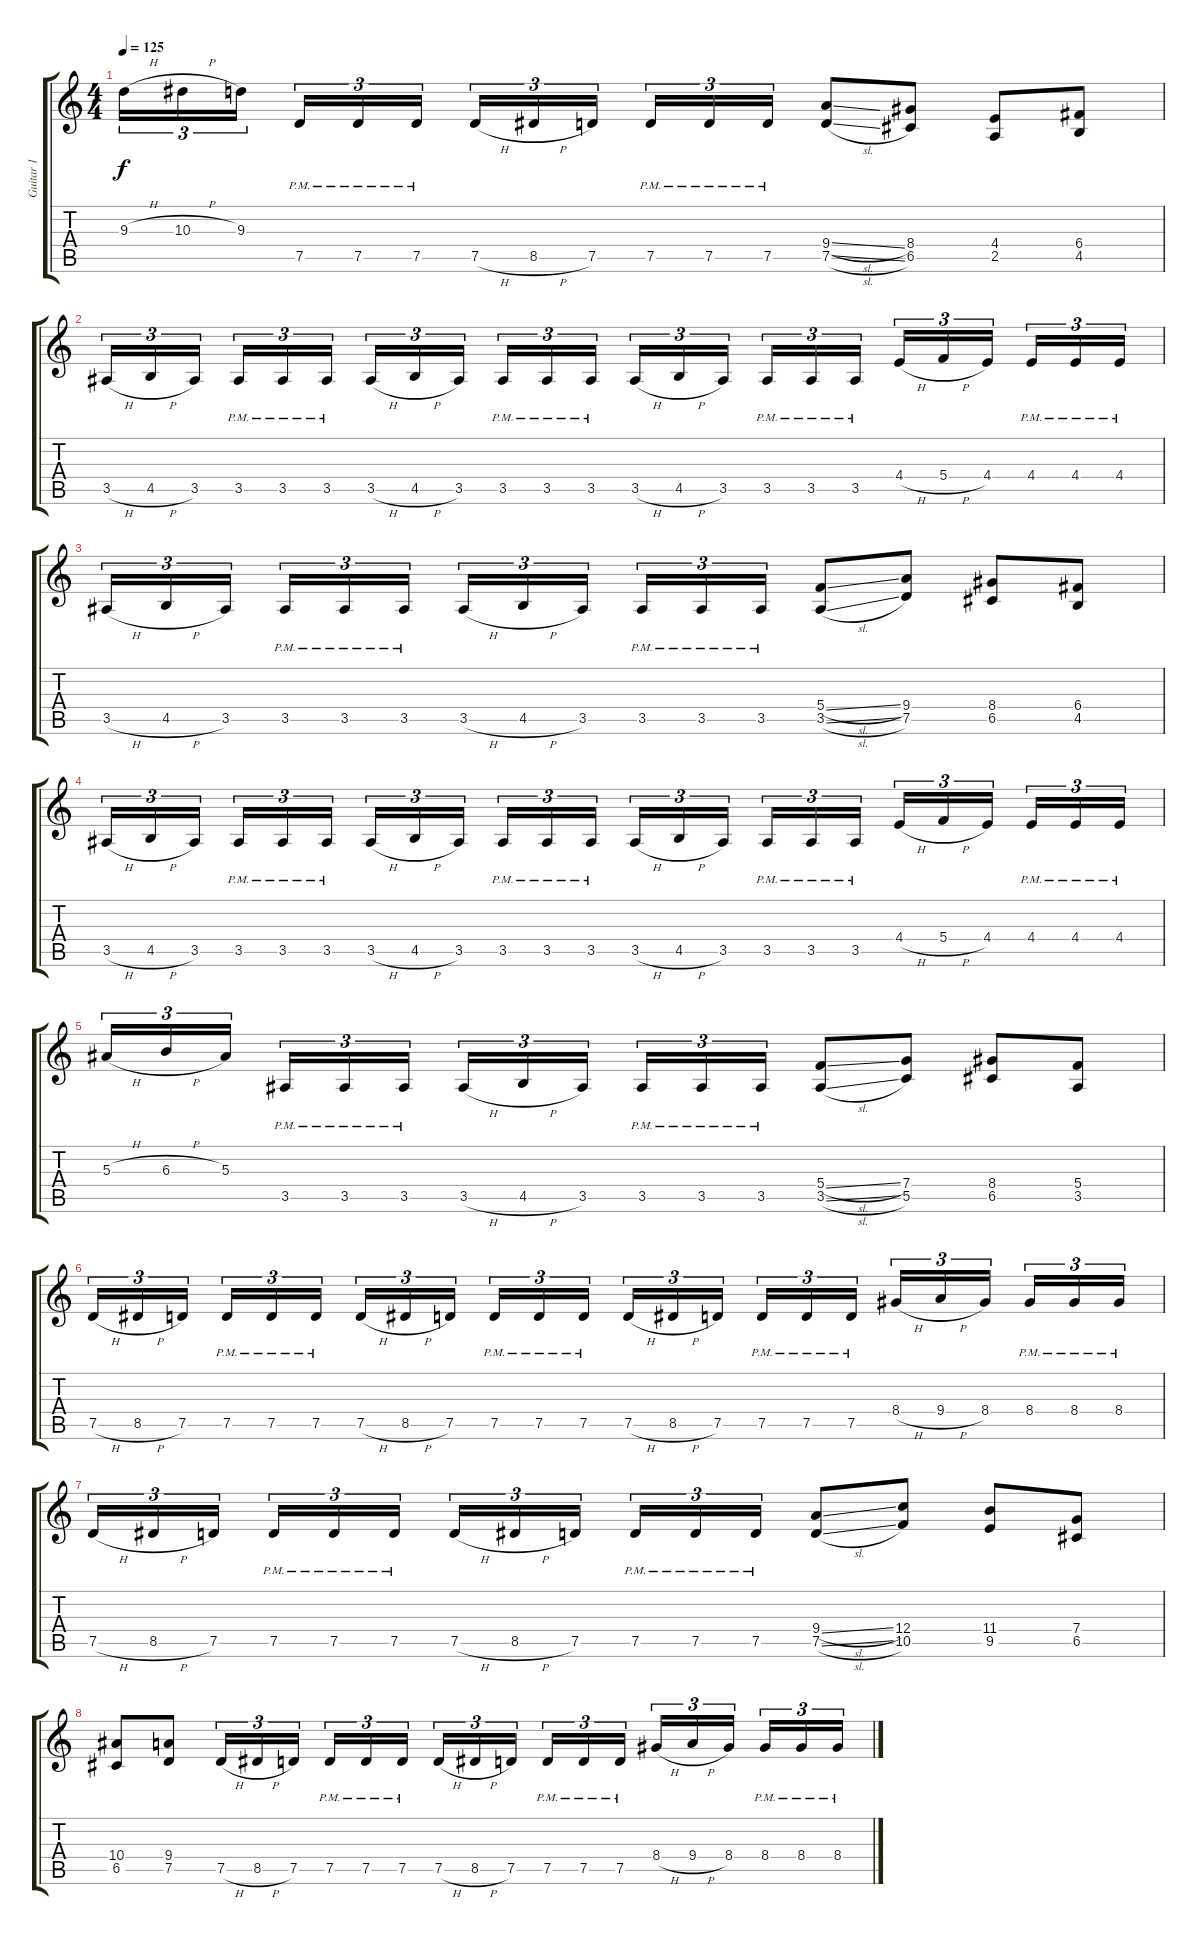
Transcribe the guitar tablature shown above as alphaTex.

\track ("Guitar 1" "Guitar 1") {instrument distortionguitar}
\staff {score tabs}
\tuning (D4 A3 F3 C3 G2 D2) {hide}
\ts (4 4)
\tempo 125
\clef g2
\ks c
9.3{h}.16{tu (3 2) dy f} 10.3{h}.16{tu (3 2)} 9.3.16{tu (3 2)} 7.5{pm}.16{tu (3 2)} 7.5{pm}.16{tu (3 2)} 7.5{pm}.16{tu (3 2)} 7.5{h}.16{tu (3 2)} 8.5{h}.16{tu (3 2)} 7.5.16{tu (3 2)} 7.5{pm}.16{tu (3 2)} 7.5{pm}.16{tu (3 2)} 7.5{pm}.16{tu (3 2)} (9.4{sl} 7.5{sl}).8 (8.4 6.5).8 (4.4 2.5).8 (6.4 4.5).8 |
3.5{h}.16{tu (3 2)} 4.5{h}.16{tu (3 2)} 3.5.16{tu (3 2)} 3.5{pm}.16{tu (3 2)} 3.5{pm}.16{tu (3 2)} 3.5{pm}.16{tu (3 2)} 3.5{h}.16{tu (3 2)} 4.5{h}.16{tu (3 2)} 3.5.16{tu (3 2)} 3.5{pm}.16{tu (3 2)} 3.5{pm}.16{tu (3 2)} 3.5{pm}.16{tu (3 2)} 3.5{h}.16{tu (3 2)} 4.5{h}.16{tu (3 2)} 3.5.16{tu (3 2)} 3.5{pm}.16{tu (3 2)} 3.5{pm}.16{tu (3 2)} 3.5{pm}.16{tu (3 2)} 4.4{h}.16{tu (3 2)} 5.4{h}.16{tu (3 2)} 4.4.16{tu (3 2)} 4.4{pm}.16{tu (3 2)} 4.4{pm}.16{tu (3 2)} 4.4{pm}.16{tu (3 2)} |
3.5{h}.16{tu (3 2)} 4.5{h}.16{tu (3 2)} 3.5.16{tu (3 2)} 3.5{pm}.16{tu (3 2)} 3.5{pm}.16{tu (3 2)} 3.5{pm}.16{tu (3 2)} 3.5{h}.16{tu (3 2)} 4.5{h}.16{tu (3 2)} 3.5.16{tu (3 2)} 3.5{pm}.16{tu (3 2)} 3.5{pm}.16{tu (3 2)} 3.5{pm}.16{tu (3 2)} (5.4{sl} 3.5{sl}).8 (9.4 7.5).8 (8.4 6.5).8 (6.4 4.5).8 |
3.5{h}.16{tu (3 2)} 4.5{h}.16{tu (3 2)} 3.5.16{tu (3 2)} 3.5{pm}.16{tu (3 2)} 3.5{pm}.16{tu (3 2)} 3.5{pm}.16{tu (3 2)} 3.5{h}.16{tu (3 2)} 4.5{h}.16{tu (3 2)} 3.5.16{tu (3 2)} 3.5{pm}.16{tu (3 2)} 3.5{pm}.16{tu (3 2)} 3.5{pm}.16{tu (3 2)} 3.5{h}.16{tu (3 2)} 4.5{h}.16{tu (3 2)} 3.5.16{tu (3 2)} 3.5{pm}.16{tu (3 2)} 3.5{pm}.16{tu (3 2)} 3.5{pm}.16{tu (3 2)} 4.4{h}.16{tu (3 2)} 5.4{h}.16{tu (3 2)} 4.4.16{tu (3 2)} 4.4{pm}.16{tu (3 2)} 4.4{pm}.16{tu (3 2)} 4.4{pm}.16{tu (3 2)} |
5.3{h}.16{tu (3 2)} 6.3{h}.16{tu (3 2)} 5.3.16{tu (3 2)} 3.5{pm}.16{tu (3 2)} 3.5{pm}.16{tu (3 2)} 3.5{pm}.16{tu (3 2)} 3.5{h}.16{tu (3 2)} 4.5{h}.16{tu (3 2)} 3.5.16{tu (3 2)} 3.5{pm}.16{tu (3 2)} 3.5{pm}.16{tu (3 2)} 3.5{pm}.16{tu (3 2)} (5.4{sl} 3.5{sl}).8 (7.4 5.5).8 (8.4 6.5).8 (5.4 3.5).8 |
7.5{h}.16{tu (3 2)} 8.5{h}.16{tu (3 2)} 7.5.16{tu (3 2)} 7.5{pm}.16{tu (3 2)} 7.5{pm}.16{tu (3 2)} 7.5{pm}.16{tu (3 2)} 7.5{h}.16{tu (3 2)} 8.5{h}.16{tu (3 2)} 7.5.16{tu (3 2)} 7.5{pm}.16{tu (3 2)} 7.5{pm}.16{tu (3 2)} 7.5{pm}.16{tu (3 2)} 7.5{h}.16{tu (3 2)} 8.5{h}.16{tu (3 2)} 7.5.16{tu (3 2)} 7.5{pm}.16{tu (3 2)} 7.5{pm}.16{tu (3 2)} 7.5{pm}.16{tu (3 2)} 8.4{h}.16{tu (3 2)} 9.4{h}.16{tu (3 2)} 8.4.16{tu (3 2)} 8.4{pm}.16{tu (3 2)} 8.4{pm}.16{tu (3 2)} 8.4{pm}.16{tu (3 2)} |
7.5{h}.16{tu (3 2)} 8.5{h}.16{tu (3 2)} 7.5.16{tu (3 2)} 7.5{pm}.16{tu (3 2)} 7.5{pm}.16{tu (3 2)} 7.5{pm}.16{tu (3 2)} 7.5{h}.16{tu (3 2)} 8.5{h}.16{tu (3 2)} 7.5.16{tu (3 2)} 7.5{pm}.16{tu (3 2)} 7.5{pm}.16{tu (3 2)} 7.5{pm}.16{tu (3 2)} (9.4{sl} 7.5{sl}).8 (12.4 10.5).8 (11.4 9.5).8 (7.4 6.5).8 |
(10.4 6.5).8 (9.4 7.5).8 7.5{h}.16{tu (3 2)} 8.5{h}.16{tu (3 2)} 7.5.16{tu (3 2)} 7.5{pm}.16{tu (3 2)} 7.5{pm}.16{tu (3 2)} 7.5{pm}.16{tu (3 2)} 7.5{h}.16{tu (3 2)} 8.5{h}.16{tu (3 2)} 7.5.16{tu (3 2)} 7.5{pm}.16{tu (3 2)} 7.5{pm}.16{tu (3 2)} 7.5{pm}.16{tu (3 2)} 8.4{h}.16{tu (3 2)} 9.4{h}.16{tu (3 2)} 8.4.16{tu (3 2)} 8.4{pm}.16{tu (3 2)} 8.4{pm}.16{tu (3 2)} 8.4{pm}.16{tu (3 2)}
